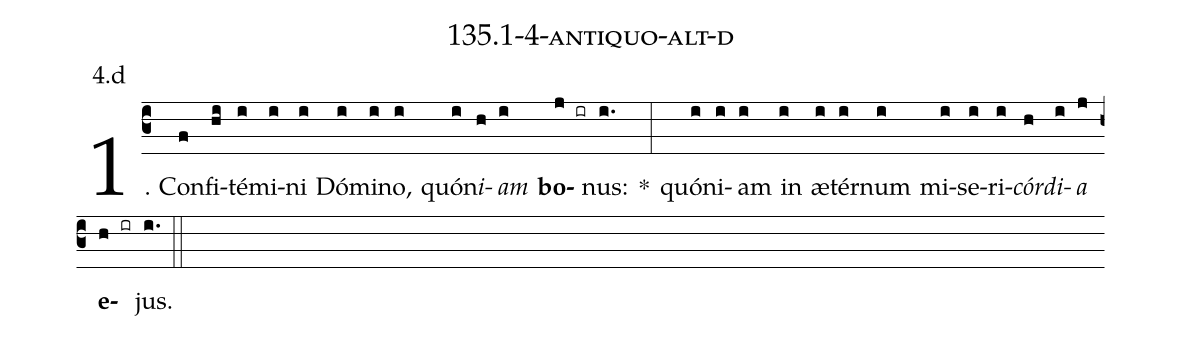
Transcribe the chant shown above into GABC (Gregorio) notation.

name: 135.1-4-antiquo-alt-d;
annotation: 4.d;
%%
(c3)1. Con(f)fi(hi)té(i)mi(i)ni(i) Dó(i)mi(i)no,(i) quón(i)<i>i</i>(h)<i>am</i>(i) <b>bo</b>(j ir)nus:(i.) *(:) quón(i)i(i)am(i) in(i) æ(i)tér(i)num(i) mi(i)se(i)ri(i)<i>cór</i>(h)<i>di</i>(i)<i>a</i>(j) <b>e</b>(h ir)jus.(i.) (::)
